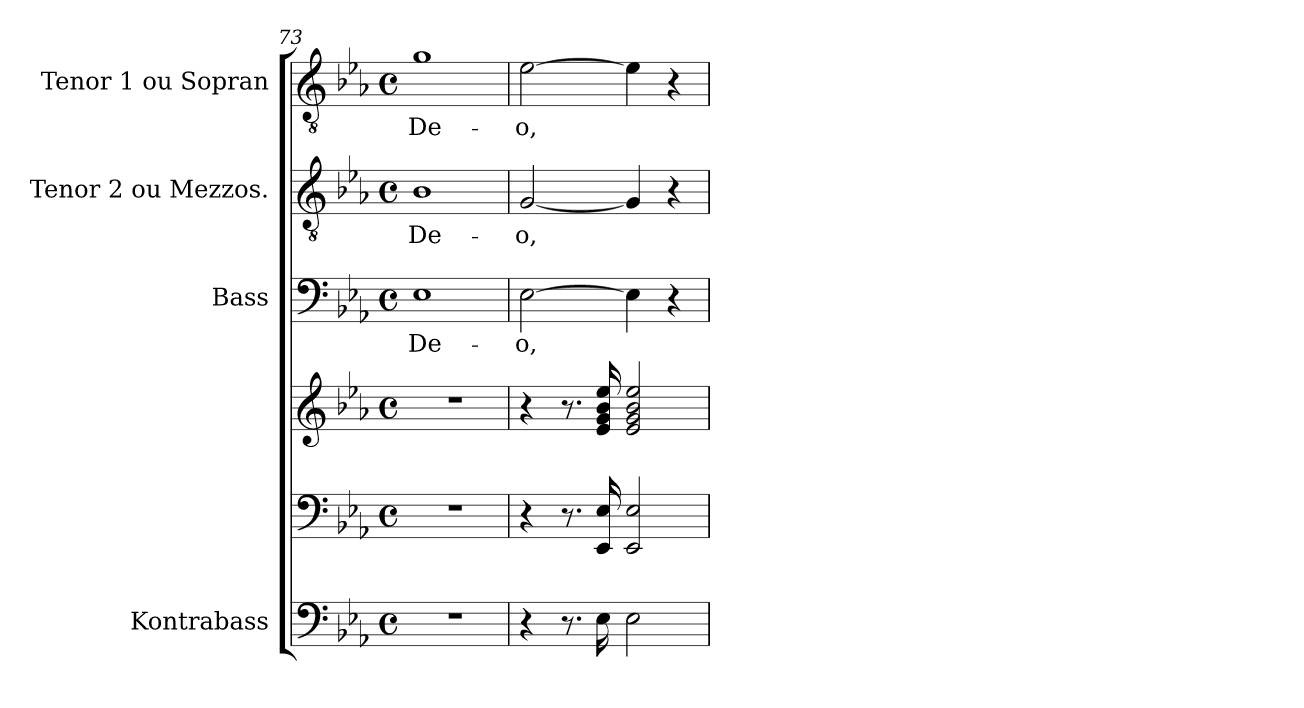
**kern	**kern	**kern	**kern	**text	**kern	**text	**kern	**text
*part5	*part4	*part4	*part3	*part3	*part2	*part2	*part1	*part1
*staff6	*staff5	*staff4	*staff3	*staff3	*staff2	*staff2	*staff1	*staff1
*I"Kontrabass	*	*	*I"Bass	*	*I"Tenor 2 ou Mezzos.	*	*I"Tenor 1 ou Sopran	*
*I'Kb.	*	*	*	*	*	*	*	*
*clefF4	*clefF4	*clefG2	*clefF4	*	*clefGv2	*	*clefGv2	*
*ITrd7c12	*	*	*	*	*	*	*	*
*k[b-e-a-]	*k[b-e-a-]	*k[b-e-a-]	*k[b-e-a-]	*	*k[b-e-a-]	*	*k[b-e-a-]	*
*E-:	*E-:	*E-:	*E-:	*	*E-:	*	*E-:	*
*M4/4	*M4/4	*M4/4	*M4/4	*	*M4/4	*	*M4/4	*
*met(c)	*met(c)	*met(c)	*met(c)	*	*met(c)	*	*met(c)	*
=73	=73	=73	=73	=73	=73	=73	=73	=73
!	!	!	!	!LO:LY:b	!	!LO:LY:b	!	!LO:LY:b
1r	1r	1r	1E-	De-	1B-	De-	1g	De-
=74	=74	=74	=74	=74	=74	=74	=74	=74
!	!	!	!	!LO:LY:b	!	!LO:LY:b	!	!LO:LY:b
4r	4r	4r	[2E-\	-o,	[2G/	-o,	[2e-\	-o,
8.r	8.r	8.r	.	.	.	.	.	.
16EE-\	16EE-/ 16E-/	16e-/ 16g/ 16b-/ 16ee-/	.	.	.	.	.	.
2EE-\	2EE-/ 2E-/	2e-/ 2g/ 2b-/ 2ee-/	4E-\]	.	4G/]	.	4e-\]	.
.	.	.	4r	.	4r	.	4r	.
=	=	=	=	=	=	=	=	=
*-	*-	*-	*-	*-	*-	*-	*-	*-
